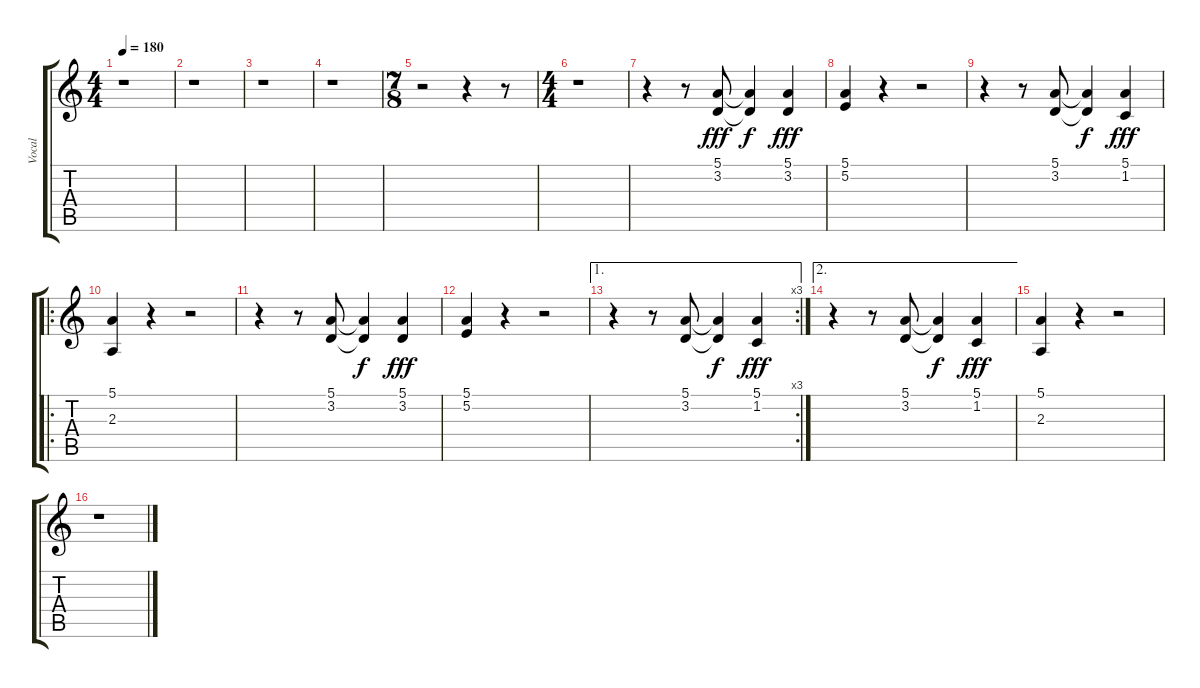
\track ("Vocal" "Vocal") {instrument trombone}
\staff {score tabs}
\tuning (E4 B3 G3 D3 A2 E2) {hide}
\ts (4 4)
\tempo 180
\clef g2
\ks c
r.1{dy f} |
r.1 |
r.1 |
r.1 |
\ts (7 8)
r.2 r.4 r.8 |
\ts (4 4)
r.1 |
r.4 r.8 (5.1 3.2).8{dy fff} (5.1{t} 3.2{t}).4{dy f} (5.1 3.2).4{dy fff} |
(5.1 5.2).4 r.4 r.2 |
r.4 r.8 (5.1 3.2).8 (5.1{t} 3.2{t}).4{dy f} (5.1 1.2).4{dy fff} |
\ro
(5.1 2.3).4 r.4 r.2 |
r.4 r.8 (5.1 3.2).8 (5.1{t} 3.2{t}).4{dy f} (5.1 3.2).4{dy fff} |
(5.1 5.2).4 r.4 r.2 |
\ae 1
\rc 3
r.4 r.8 (5.1 3.2).8 (5.1{t} 3.2{t}).4{dy f} (5.1 1.2).4{dy fff} |
\ae 2
r.4 r.8 (5.1 3.2).8 (5.1{t} 3.2{t}).4{dy f} (5.1 1.2).4{dy fff} |
(5.1 2.3).4 r.4 r.2 |
r.1
